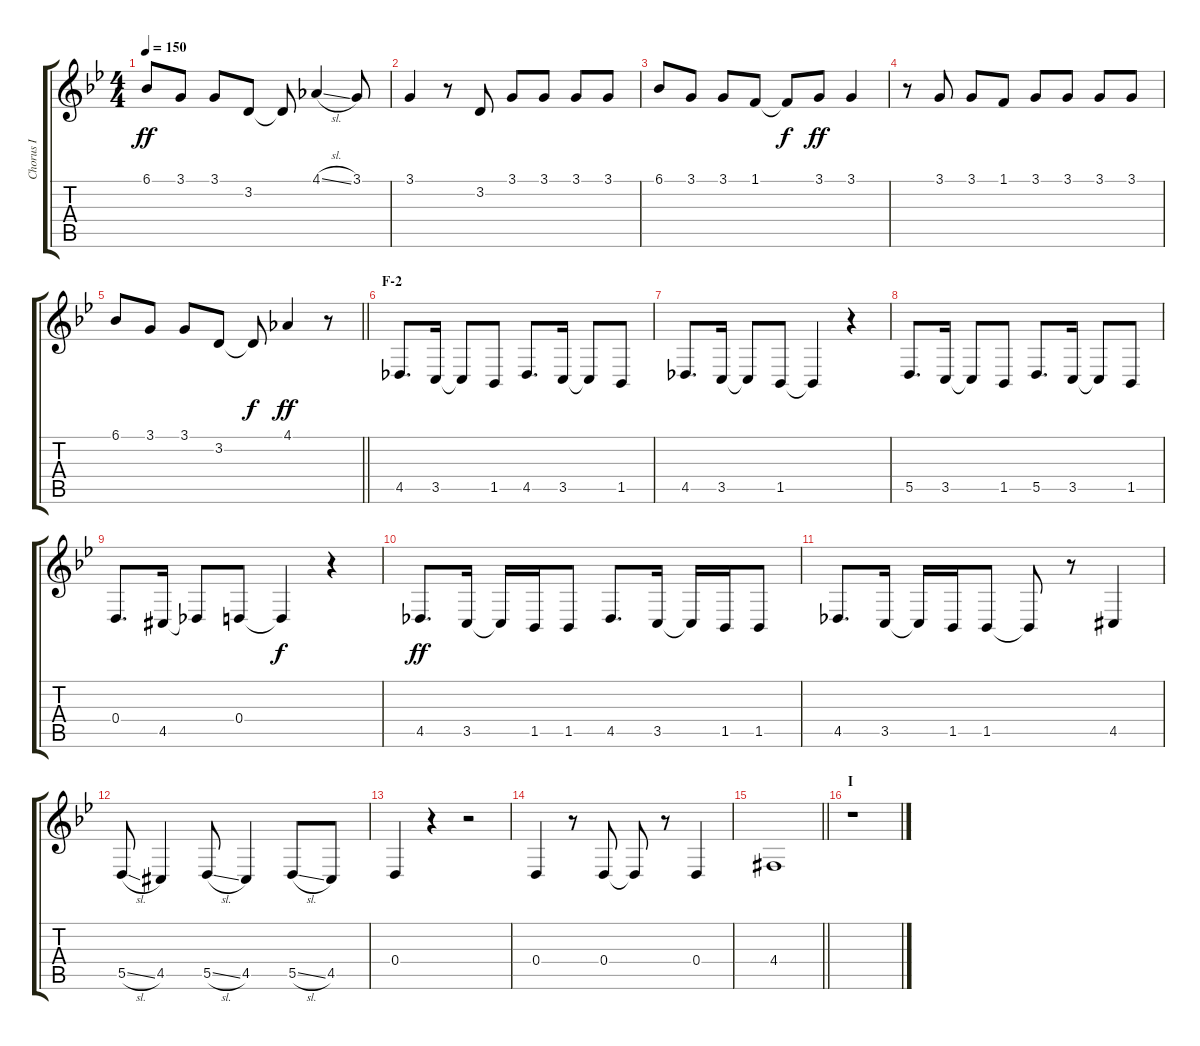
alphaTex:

\track ("Chorus I" "Chorus I") {instrument voiceoohs}
\staff {score tabs}
\tuning (E4 B3 G3 D3 A2 E2) {hide}
\ts (4 4)
\tempo 150
\clef g2
\ks bb
6.1.8{dy ff} 3.1.8 3.1.8 3.2.8 3.2{t}.8 4.1{sl}.4 3.1.8 |
3.1.4 r.8 3.2.8 3.1.8 3.1.8 3.1.8 3.1.8 |
6.1.8 3.1.8 3.1.8 1.1.8 1.1{t}.8{dy f} 3.1.8{dy ff} 3.1.4 |
r.8 3.1.8 3.1.8 1.1.8 3.1.8 3.1.8 3.1.8 3.1.8 |
\barLineRight lightlight
6.1.8 3.1.8 3.1.8 3.2.8 3.2{t}.8{dy f} 4.1.4{dy ff} r.8 |
\section ("" "F-2")
4.5.8{d} 3.5.16 3.5{t}.8 1.5.8 4.5.8{d} 3.5.16 3.5{t}.8 1.5.8 |
4.5.8{d} 3.5.16 3.5{t}.8 1.5.8 1.5{t}.4 r.4 |
5.5.8{d} 3.5.16 3.5{t}.8 1.5.8 5.5.8{d} 3.5.16 3.5{t}.8 1.5.8 |
0.4.8{d} 4.5{acc #}.16 4.5{t}.8 0.4.8 0.4{t}.4{dy f} r.4 |
4.5.8{d dy ff} 3.5.16 3.5{t}.16 1.5.16 1.5.8 4.5.8{d} 3.5.16 3.5{t}.16 1.5.16 1.5.8 |
4.5.8{d} 3.5.16 3.5{t}.16 1.5.16 1.5.8 1.5{t}.8 r.8 4.5{acc #}.4 |
5.5{sl}.8 4.5{acc #}.4 5.5{sl}.8 4.5{acc #}.4 5.5{sl}.8 4.5{acc #}.8 |
0.4.4 r.4 r.2 |
0.4.4 r.8 0.4.8 0.4{t}.8 r.8 0.4.4 |
\barLineRight lightlight
4.4{acc #}.1 |
\section ("" "I")
r.1
